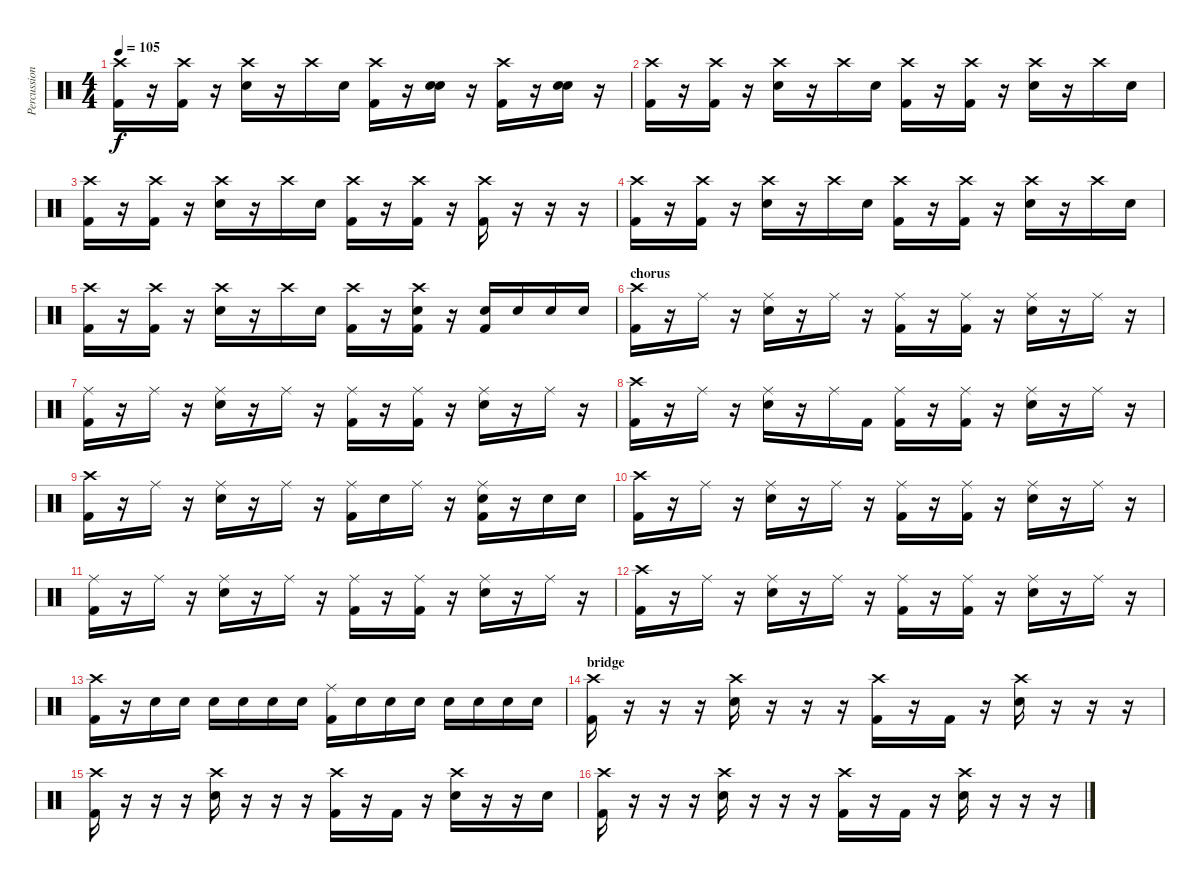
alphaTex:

\track ("Percussion" "Percussion") {instrument percussion}
\staff {score}
\articulation defaults
\ts (4 4)
\tempo 105
\clef neutral
\ks c
("Crash high (hit)" "Kick (hit) 2").16{dy f} r.16 ("Crash high (hit)" "Kick (hit) 2").16 r.16 ("Electric Snare (hit)" "Crash high (hit)").16 r.16 "Crash high (hit)".16 "Electric Snare (hit)".16 ("Crash high (hit)" "Kick (hit) 2").16 r.16 ("Electric Snare (hit)" "Electric Snare (hit)").16 r.16 ("Crash high (hit)" "Kick (hit) 2").16 r.16 ("Electric Snare (hit)" "Electric Snare (hit)").16 r.16 |
("Crash high (hit)" "Kick (hit) 2").16 r.16 ("Crash high (hit)" "Kick (hit) 2").16 r.16 ("Electric Snare (hit)" "Crash high (hit)").16 r.16 "Crash high (hit)".16 "Electric Snare (hit)".16 ("Crash high (hit)" "Kick (hit) 2").16 r.16 ("Crash high (hit)" "Kick (hit) 2").16 r.16 ("Electric Snare (hit)" "Crash high (hit)").16 r.16 "Crash high (hit)".16 "Electric Snare (hit)".16 |
("Crash high (hit)" "Kick (hit) 2").16 r.16 ("Crash high (hit)" "Kick (hit) 2").16 r.16 ("Electric Snare (hit)" "Crash high (hit)").16 r.16 "Crash high (hit)".16 "Electric Snare (hit)".16 ("Crash high (hit)" "Kick (hit) 2").16 r.16 ("Crash high (hit)" "Kick (hit) 2").16 r.16 ("Crash high (hit)" "Kick (hit) 2").16 r.16 r.16 r.16 |
("Crash high (hit)" "Kick (hit) 2").16 r.16 ("Crash high (hit)" "Kick (hit) 2").16 r.16 ("Electric Snare (hit)" "Crash high (hit)").16 r.16 "Crash high (hit)".16 "Electric Snare (hit)".16 ("Crash high (hit)" "Kick (hit) 2").16 r.16 ("Crash high (hit)" "Kick (hit) 2").16 r.16 ("Electric Snare (hit)" "Crash high (hit)").16 r.16 "Crash high (hit)".16 "Electric Snare (hit)".16 |
("Crash high (hit)" "Kick (hit) 2").16 r.16 ("Crash high (hit)" "Kick (hit) 2").16 r.16 ("Electric Snare (hit)" "Crash high (hit)").16 r.16 "Crash high (hit)".16 "Electric Snare (hit)".16 ("Crash high (hit)" "Kick (hit) 2").16 r.16 ("Electric Snare (hit)" "Crash high (hit)" "Kick (hit) 2").16 r.16 ("Electric Snare (hit)" "Kick (hit) 2").16 "Electric Snare (hit)".16 "Electric Snare (hit)".16 "Electric Snare (hit)".16 |
\section ("" "chorus")
("Crash high (hit)" "Kick (hit) 2").16 r.16 "Ride (middle)".16 r.16 ("Electric Snare (hit)" "Ride (middle)").16 r.16 "Ride (middle)".16 r.16 ("Ride (middle)" "Kick (hit) 2").16 r.16 ("Ride (middle)" "Kick (hit) 2").16 r.16 ("Electric Snare (hit)" "Ride (middle)").16 r.16 "Ride (middle)".16 r.16 |
("Ride (middle)" "Kick (hit) 2").16 r.16 "Ride (middle)".16 r.16 ("Electric Snare (hit)" "Ride (middle)").16 r.16 "Ride (middle)".16 r.16 ("Ride (middle)" "Kick (hit) 2").16 r.16 ("Ride (middle)" "Kick (hit) 2").16 r.16 ("Electric Snare (hit)" "Ride (middle)").16 r.16 "Ride (middle)".16 r.16 |
("Crash high (hit)" "Kick (hit) 2").16 r.16 "Ride (middle)".16 r.16 ("Electric Snare (hit)" "Ride (middle)").16 r.16 "Ride (middle)".16 "Kick (hit) 2".16 ("Ride (middle)" "Kick (hit) 2").16 r.16 ("Ride (middle)" "Kick (hit) 2").16 r.16 ("Electric Snare (hit)" "Ride (middle)").16 r.16 "Ride (middle)".16 r.16 |
("Crash high (hit)" "Kick (hit) 2").16 r.16 "Ride (middle)".16 r.16 ("Electric Snare (hit)" "Ride (middle)").16 r.16 "Ride (middle)".16 r.16 ("Ride (middle)" "Kick (hit) 2").16 "Electric Snare (hit)".16 "Ride (middle)".16 r.16 ("Electric Snare (hit)" "Ride (middle)" "Kick (hit) 2").16 r.16 "Electric Snare (hit)".16 "Electric Snare (hit)".16 |
("Crash high (hit)" "Kick (hit) 2").16 r.16 "Ride (middle)".16 r.16 ("Electric Snare (hit)" "Ride (middle)").16 r.16 "Ride (middle)".16 r.16 ("Ride (middle)" "Kick (hit) 2").16 r.16 ("Ride (middle)" "Kick (hit) 2").16 r.16 ("Electric Snare (hit)" "Ride (middle)").16 r.16 "Ride (middle)".16 r.16 |
("Ride (middle)" "Kick (hit) 2").16 r.16 "Ride (middle)".16 r.16 ("Electric Snare (hit)" "Ride (middle)").16 r.16 "Ride (middle)".16 r.16 ("Ride (middle)" "Kick (hit) 2").16 r.16 ("Ride (middle)" "Kick (hit) 2").16 r.16 ("Electric Snare (hit)" "Ride (middle)").16 r.16 "Ride (middle)".16 r.16 |
("Crash high (hit)" "Kick (hit) 2").16 r.16 "Ride (middle)".16 r.16 ("Electric Snare (hit)" "Ride (middle)").16 r.16 "Ride (middle)".16 r.16 ("Ride (middle)" "Kick (hit) 2").16 r.16 ("Ride (middle)" "Kick (hit) 2").16 r.16 ("Electric Snare (hit)" "Ride (middle)").16 r.16 "Ride (middle)".16 r.16 |
("Crash high (hit)" "Kick (hit) 2").16 r.16 "Electric Snare (hit)".16 "Electric Snare (hit)".16 "Electric Snare (hit)".16 "Electric Snare (hit)".16 "Electric Snare (hit)".16 "Electric Snare (hit)".16 ("Ride (middle)" "Kick (hit) 2").16 "Electric Snare (hit)".16 "Electric Snare (hit)".16 "Electric Snare (hit)".16 "Electric Snare (hit)".16 "Electric Snare (hit)".16 "Electric Snare (hit)".16 "Electric Snare (hit)".16 |
\section ("" "bridge")
("Crash high (hit)" "Kick (hit) 2").16 r.16 r.16 r.16 ("Electric Snare (hit)" "Crash high (hit)").16 r.16 r.16 r.16 ("Crash high (hit)" "Kick (hit) 2").16 r.16 "Kick (hit) 2".16 r.16 ("Electric Snare (hit)" "Crash high (hit)").16 r.16 r.16 r.16 |
("Crash high (hit)" "Kick (hit) 2").16 r.16 r.16 r.16 ("Electric Snare (hit)" "Crash high (hit)").16 r.16 r.16 r.16 ("Crash high (hit)" "Kick (hit) 2").16 r.16 "Kick (hit) 2".16 r.16 ("Electric Snare (hit)" "Crash high (hit)").16 r.16 r.16 "Electric Snare (hit)".16 |
("Crash high (hit)" "Kick (hit) 2").16 r.16 r.16 r.16 ("Electric Snare (hit)" "Crash high (hit)").16 r.16 r.16 r.16 ("Crash high (hit)" "Kick (hit) 2").16 r.16 "Kick (hit) 2".16 r.16 ("Electric Snare (hit)" "Crash high (hit)").16 r.16 r.16 r.16
